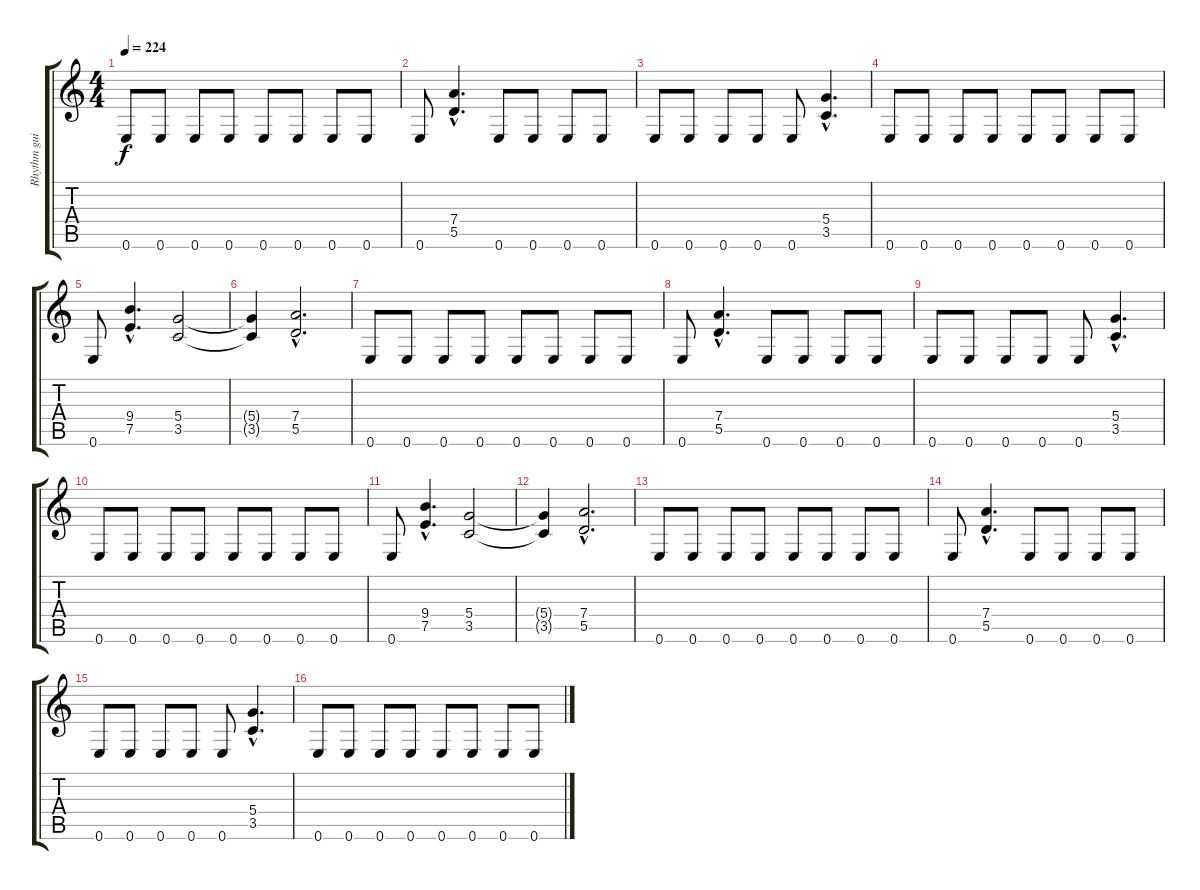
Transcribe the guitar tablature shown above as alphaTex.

\track ("Rhythm guitar" "Rhythm gui") {instrument distortionguitar}
\staff {score tabs}
\tuning (E4 B3 G3 D3 A2 E2) {hide}
\ts (4 4)
\tempo 224
\clef g2
\ks c
0.6.8{dy f} 0.6.8 0.6.8 0.6.8 0.6.8 0.6.8 0.6.8 0.6.8 |
0.6.8 (7.4{hac} 5.5{hac}).4{d} 0.6.8 0.6.8 0.6.8 0.6.8 |
0.6.8 0.6.8 0.6.8 0.6.8 0.6.8 (5.4{hac} 3.5{hac}).4{d} |
0.6.8 0.6.8 0.6.8 0.6.8 0.6.8 0.6.8 0.6.8 0.6.8 |
0.6.8 (9.4{hac} 7.5{hac}).4{d} (5.4 3.5).2 |
(5.4{t} 3.5{t}).4 (7.4{hac} 5.5{hac}).2{d} |
0.6.8 0.6.8 0.6.8 0.6.8 0.6.8 0.6.8 0.6.8 0.6.8 |
0.6.8 (7.4{hac} 5.5{hac}).4{d} 0.6.8 0.6.8 0.6.8 0.6.8 |
0.6.8 0.6.8 0.6.8 0.6.8 0.6.8 (5.4{hac} 3.5{hac}).4{d} |
0.6.8 0.6.8 0.6.8 0.6.8 0.6.8 0.6.8 0.6.8 0.6.8 |
0.6.8 (9.4{hac} 7.5{hac}).4{d} (5.4 3.5).2 |
(5.4{t} 3.5{t}).4 (7.4{hac} 5.5{hac}).2{d} |
0.6.8 0.6.8 0.6.8 0.6.8 0.6.8 0.6.8 0.6.8 0.6.8 |
0.6.8 (7.4{hac} 5.5{hac}).4{d} 0.6.8 0.6.8 0.6.8 0.6.8 |
0.6.8 0.6.8 0.6.8 0.6.8 0.6.8 (5.4{hac} 3.5{hac}).4{d} |
0.6.8 0.6.8 0.6.8 0.6.8 0.6.8 0.6.8 0.6.8 0.6.8
